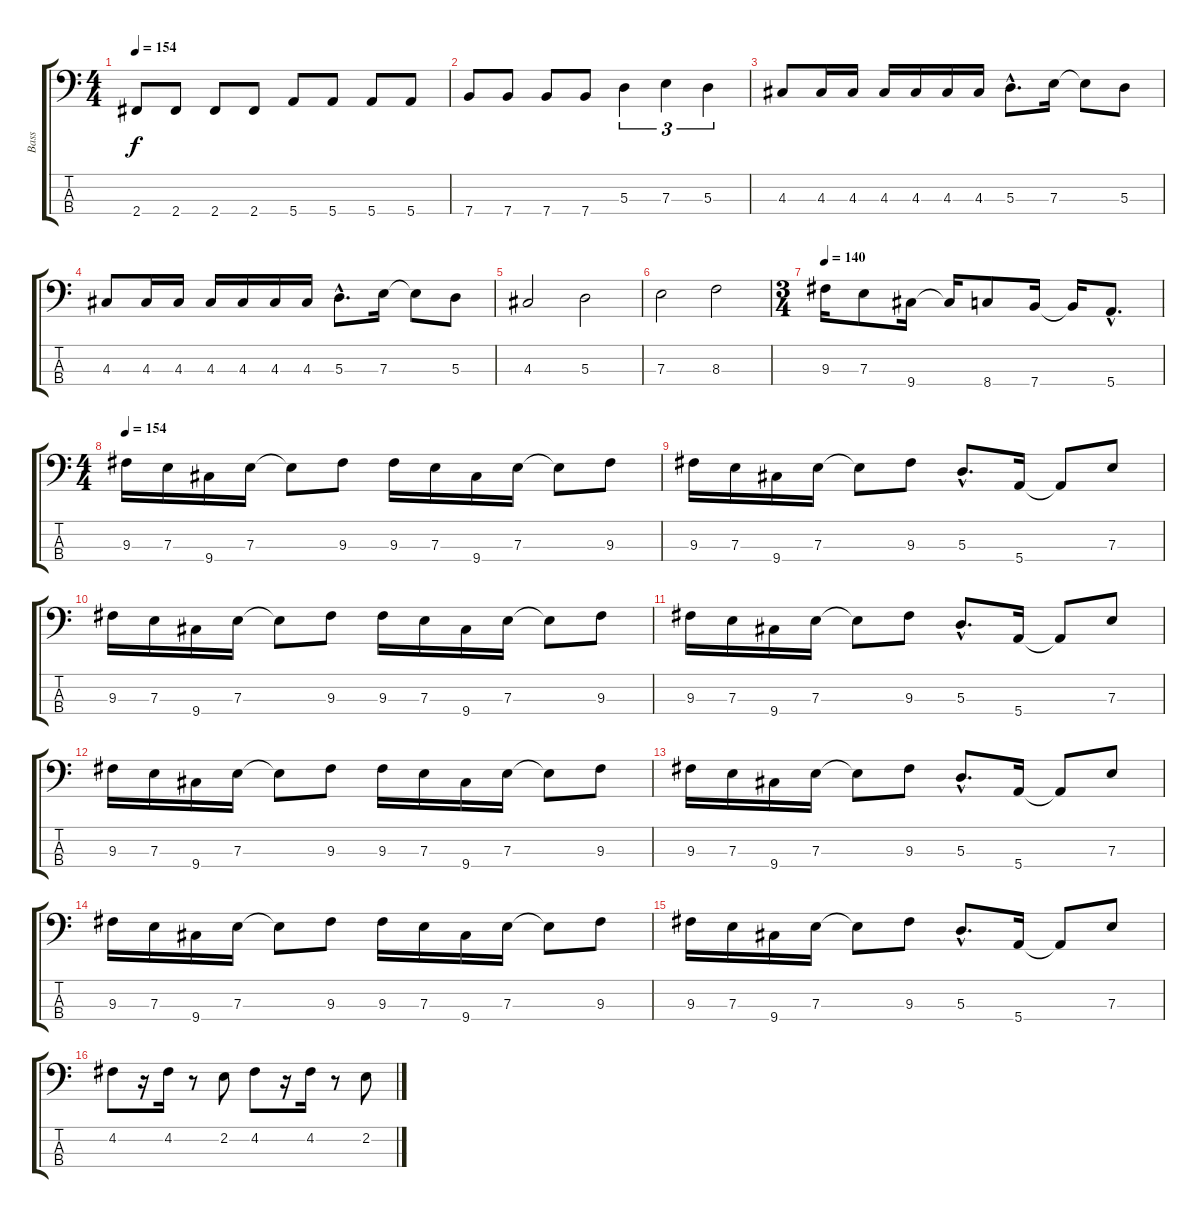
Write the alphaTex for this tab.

\track ("Bass" "Bass") {instrument electricbassfinger}
\staff {score tabs}
\tuning (G2 D2 A1 E1) {hide}
\ts (4 4)
\tempo 154
\clef f4
\ks c
2.4.8{dy f} 2.4.8 2.4.8 2.4.8 5.4.8 5.4.8 5.4.8 5.4.8 |
7.4.8 7.4.8 7.4.8 7.4.8 5.3.4{tu (3 2)} 7.3.4{tu (3 2)} 5.3.4{tu (3 2)} |
4.3.8 4.3.16 4.3.16 4.3.16 4.3.16 4.3.16 4.3.16 5.3{hac}.8{d} 7.3.16 7.3{t}.8 5.3.8 |
4.3.8 4.3.16 4.3.16 4.3.16 4.3.16 4.3.16 4.3.16 5.3{hac}.8{d} 7.3.16 7.3{t}.8 5.3.8 |
4.3.2 5.3.2 |
7.3.2 8.3.2 |
\ts (3 4)
\tempo 140
9.3.16 7.3.8 9.4.16 9.4{t}.16 8.4.8 7.4.16 7.4{t}.16 5.4{hac}.8{d} |
\ts (4 4)
\tempo 154
9.3.16 7.3.16 9.4.16 7.3.16 7.3{t}.8 9.3.8 9.3.16 7.3.16 9.4.16 7.3.16 7.3{t}.8 9.3.8 |
9.3.16 7.3.16 9.4.16 7.3.16 7.3{t}.8 9.3.8 5.3{hac}.8{d} 5.4.16 5.4{t}.8 7.3.8 |
9.3.16 7.3.16 9.4.16 7.3.16 7.3{t}.8 9.3.8 9.3.16 7.3.16 9.4.16 7.3.16 7.3{t}.8 9.3.8 |
9.3.16 7.3.16 9.4.16 7.3.16 7.3{t}.8 9.3.8 5.3{hac}.8{d} 5.4.16 5.4{t}.8 7.3.8 |
9.3.16 7.3.16 9.4.16 7.3.16 7.3{t}.8 9.3.8 9.3.16 7.3.16 9.4.16 7.3.16 7.3{t}.8 9.3.8 |
9.3.16 7.3.16 9.4.16 7.3.16 7.3{t}.8 9.3.8 5.3{hac}.8{d} 5.4.16 5.4{t}.8 7.3.8 |
9.3.16 7.3.16 9.4.16 7.3.16 7.3{t}.8 9.3.8 9.3.16 7.3.16 9.4.16 7.3.16 7.3{t}.8 9.3.8 |
9.3.16 7.3.16 9.4.16 7.3.16 7.3{t}.8 9.3.8 5.3{hac}.8{d} 5.4.16 5.4{t}.8 7.3.8 |
4.2.8 r.16 4.2.16 r.8 2.2.8 4.2.8 r.16 4.2.16 r.8 2.2.8
